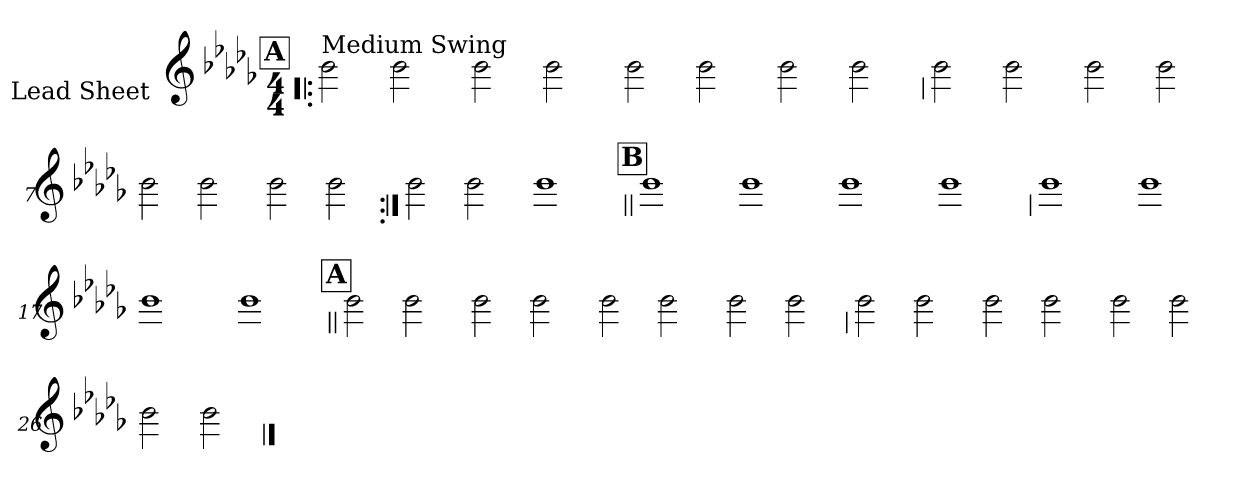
**kern
*part1
*staff1
*I"Lead Sheet
*stria0
*clefG2
*k[b-e-a-d-g-]
*D-:
*M4/4
!!LO:REH:place=s1:a:t=A
=1!|:
!LO:TX:a:t=Medium Swing
2b-
2b-
=2-
2b-
2b-
=3-
2b-
2b-
=4-
2b-
2b-
!!LO:LB:g=z
=5
2b-
2b-
=6-
2b-
2b-
=7-
2b-
2b-
=8-
2b-
2b-
!!LO:LB:g=z
=9:|!
2b-
2b-
=10-
1b-
!!LO:LB:g=z
!!LO:REH:place=s1:a:t=B
=11||
1b-
=12-
1b-
=13-
1b-
=14-
1b-
!!LO:LB:g=z
=15
1b-
=16-
1b-
=17-
1b-
=18-
1b-
!!LO:LB:g=z
!!LO:REH:place=s1:a:t=A
=19||
2b-
2b-
=20-
2b-
2b-
=21-
2b-
2b-
=22-
2b-
2b-
!!LO:LB:g=z
=23
2b-
2b-
=24-
2b-
2b-
=25-
2b-
2b-
=26-
2b-
2b-
==
*-
